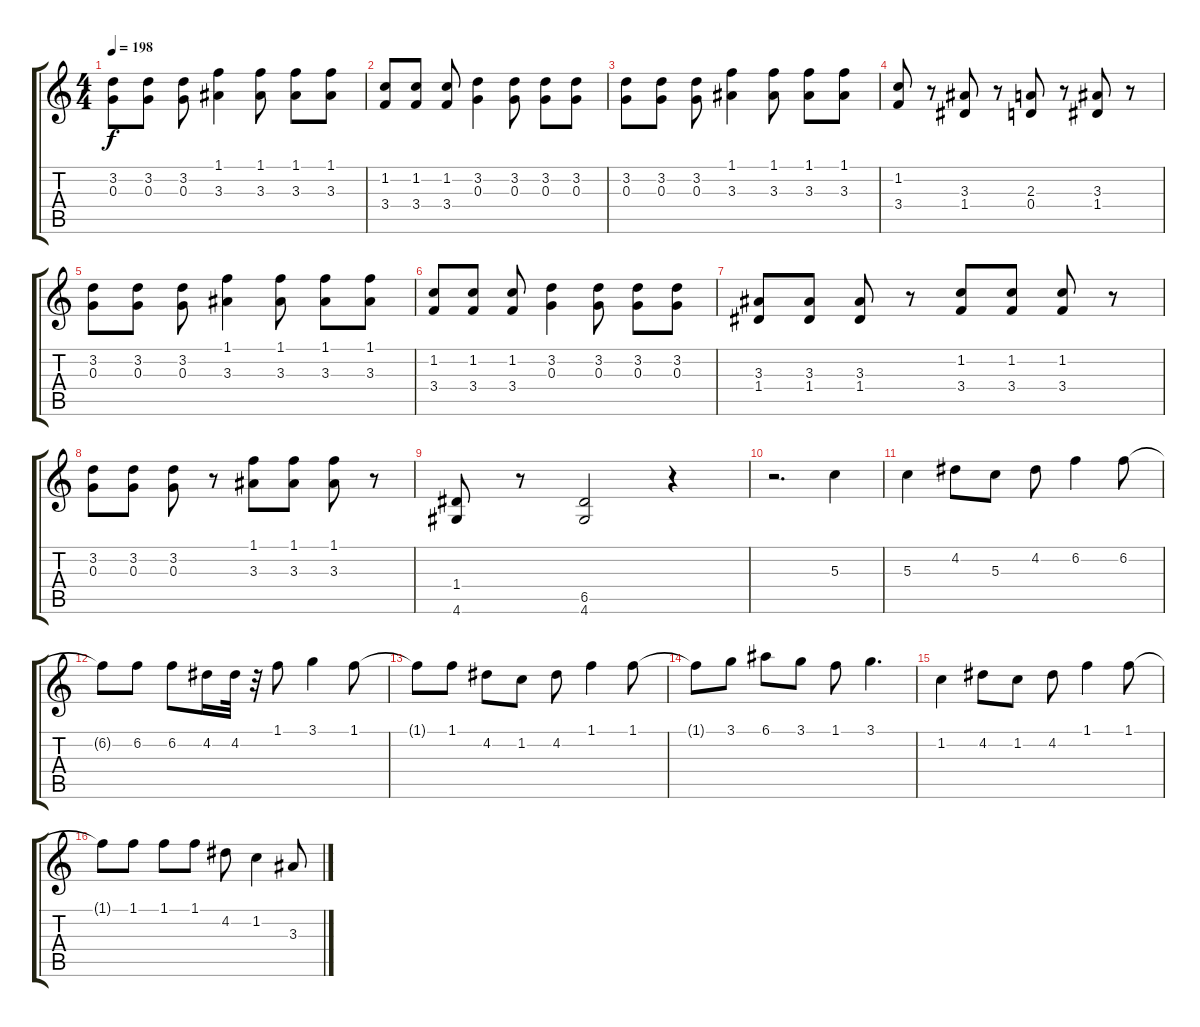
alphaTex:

\track "" {instrument overdrivenguitar}
\staff {score tabs}
\tuning (E4 B3 G3 D3 A2 E2) {hide}
\ts (4 4)
\tempo 198
\clef g2
\ks c
(3.2 0.3).8{dy f} (3.2 0.3).8 (3.2 0.3).8 (1.1 3.3).4 (1.1 3.3).8 (1.1 3.3).8 (1.1 3.3).8 |
(1.2 3.4).8 (1.2 3.4).8 (1.2 3.4).8 (3.2 0.3).4 (3.2 0.3).8 (3.2 0.3).8 (3.2 0.3).8 |
(3.2 0.3).8 (3.2 0.3).8 (3.2 0.3).8 (1.1 3.3).4 (1.1 3.3).8 (1.1 3.3).8 (1.1 3.3).8 |
(1.2 3.4).8 r.8 (3.3 1.4).8 r.8 (2.3 0.4).8 r.8 (3.3 1.4).8 r.8 |
(3.2 0.3).8 (3.2 0.3).8 (3.2 0.3).8 (1.1 3.3).4 (1.1 3.3).8 (1.1 3.3).8 (1.1 3.3).8 |
(1.2 3.4).8 (1.2 3.4).8 (1.2 3.4).8 (3.2 0.3).4 (3.2 0.3).8 (3.2 0.3).8 (3.2 0.3).8 |
(3.3 1.4).8 (3.3 1.4).8 (3.3 1.4).8 r.8 (1.2 3.4).8 (1.2 3.4).8 (1.2 3.4).8 r.8 |
(3.2 0.3).8 (3.2 0.3).8 (3.2 0.3).8 r.8 (1.1 3.3).8 (1.1 3.3).8 (1.1 3.3).8 r.8 |
(1.4 4.6).8 r.8 (6.5 4.6).2 r.4 |
r.2{d} 5.3.4 |
5.3.4 4.2.8 5.3.8 4.2.8 6.2.4 6.2.8 |
6.2{t}.8 6.2.8 6.2.8 4.2.16 4.2.32 r.32 1.1.8 3.1.4 1.1.8 |
1.1{t}.8 1.1.8 4.2.8 1.2.8 4.2.8 1.1.4 1.1.8 |
1.1{t}.8 3.1.8 6.1.8 3.1.8 1.1.8 3.1.4{d} |
1.2.4 4.2.8 1.2.8 4.2.8 1.1.4 1.1.8 |
1.1{t}.8 1.1.8 1.1.8 1.1.8 4.2.8 1.2.4 3.3.8
